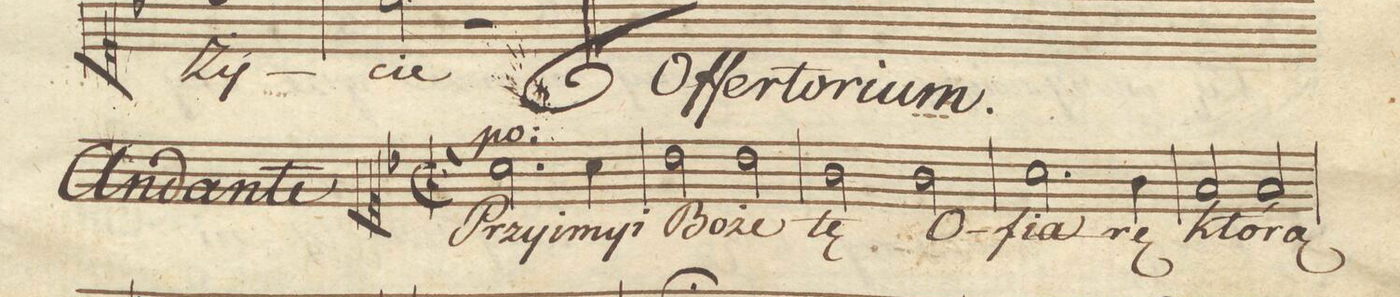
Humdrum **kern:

**kern	**text	**dynam
*I"Soprano.	*	*
*clefC1	*	*
*k[b-]	*	*
*met(c|)	*	*
*M2/2	*	*
*2\right	*	*
2.a\	Przyi-	p
4a\	-myi	.
=2	=2	=2
2b-\	Bo-	.
2b-\	-że	.
=3	=3	=3
2g\	tę	.
2g\	O-	.
=4	=4	=4
2.a\	-fia-	.
4g\	-rę	.
=5	=5	=5
2f/	któ-	.
2f/	-rą	.
=6	=6	=6
*-	*-	*-
